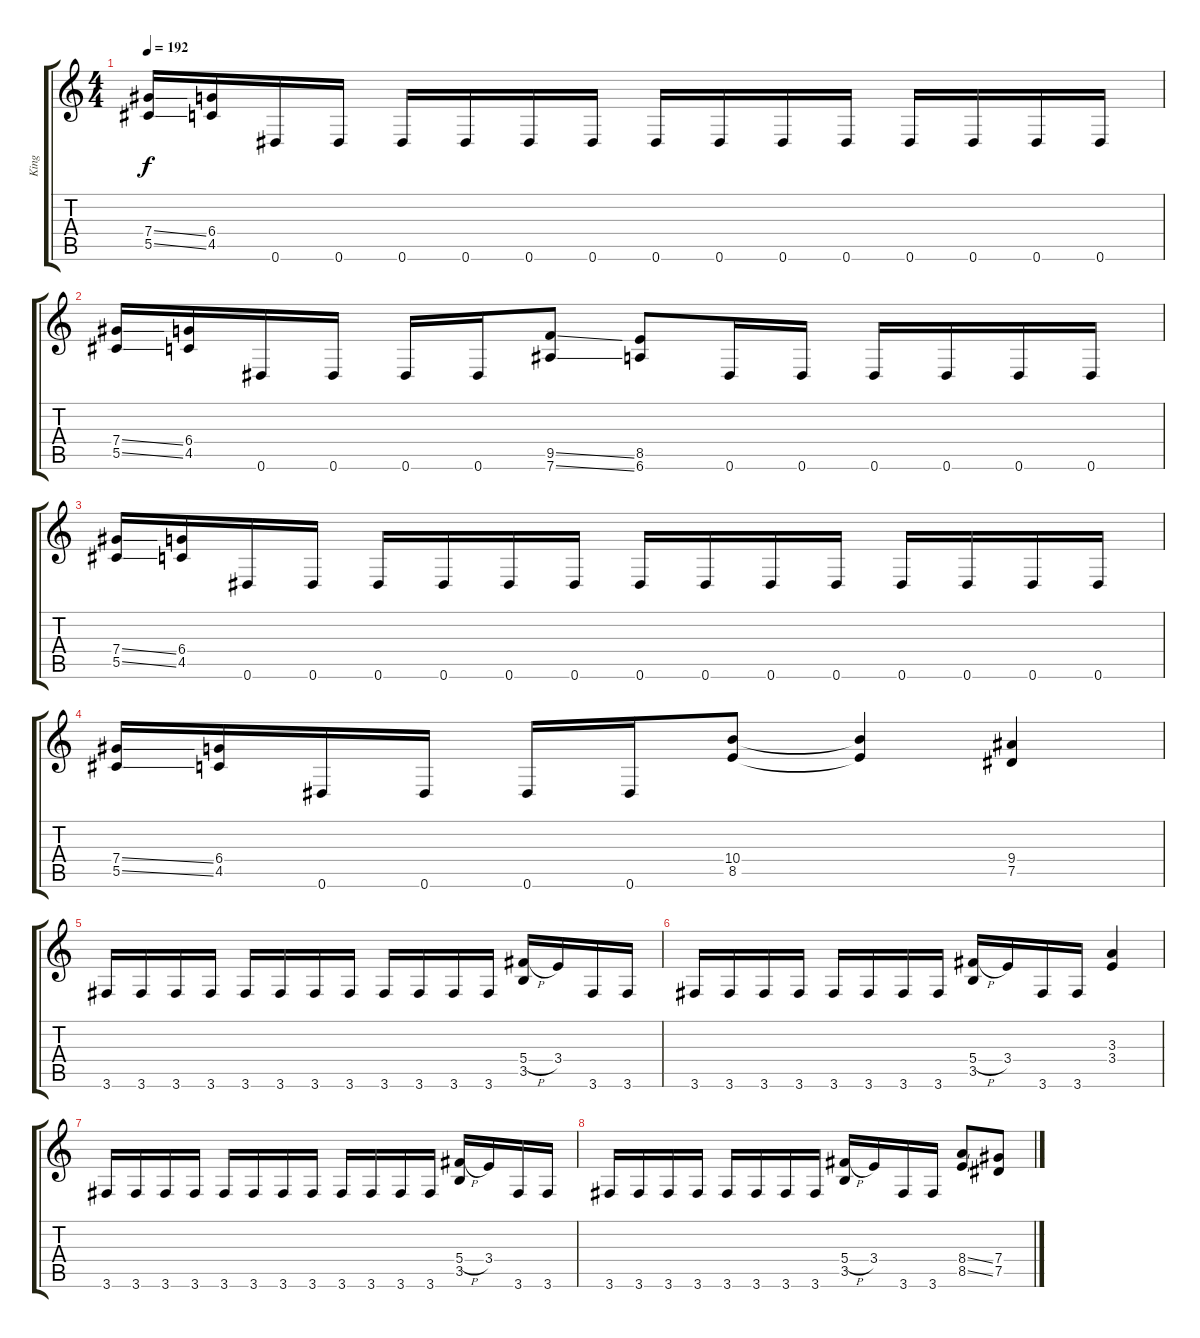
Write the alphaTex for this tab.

\track ("King" "King") {instrument distortionguitar}
\staff {score tabs}
\tuning (Eb4 Bb3 Gb3 Db3 Ab2 Eb2) {hide}
\ts (4 4)
\tempo 192
\clef g2
\ks c
(7.4{ss} 5.5{ss}).16{dy f} (6.4 4.5).16 0.6.16 0.6.16 0.6.16 0.6.16 0.6.16 0.6.16 0.6.16 0.6.16 0.6.16 0.6.16 0.6.16 0.6.16 0.6.16 0.6.16 |
(7.4{ss} 5.5{ss}).16 (6.4 4.5).16 0.6.16 0.6.16 0.6.16 0.6.16 (9.5{ss} 7.6{ss}).8 (8.5 6.6).8 0.6.16 0.6.16 0.6.16 0.6.16 0.6.16 0.6.16 |
(7.4{ss} 5.5{ss}).16 (6.4 4.5).16 0.6.16 0.6.16 0.6.16 0.6.16 0.6.16 0.6.16 0.6.16 0.6.16 0.6.16 0.6.16 0.6.16 0.6.16 0.6.16 0.6.16 |
(7.4{ss} 5.5{ss}).16 (6.4 4.5).16 0.6.16 0.6.16 0.6.16 0.6.16 (10.4 8.5).8 (10.4{t} 8.5{t}).4 (9.4 7.5).4 |
3.6.16 3.6.16 3.6.16 3.6.16 3.6.16 3.6.16 3.6.16 3.6.16 3.6.16 3.6.16 3.6.16 3.6.16 (5.4{h} 3.5).16 3.4.16 3.6.16 3.6.16 |
3.6.16 3.6.16 3.6.16 3.6.16 3.6.16 3.6.16 3.6.16 3.6.16 (5.4{h} 3.5).16 3.4.16 3.6.16 3.6.16 (3.3 3.4).4 |
3.6.16 3.6.16 3.6.16 3.6.16 3.6.16 3.6.16 3.6.16 3.6.16 3.6.16 3.6.16 3.6.16 3.6.16 (5.4{h} 3.5).16 3.4.16 3.6.16 3.6.16 |
3.6.16 3.6.16 3.6.16 3.6.16 3.6.16 3.6.16 3.6.16 3.6.16 (5.4{h} 3.5).16 3.4.16 3.6.16 3.6.16 (8.4{ss} 8.5{ss}).8 (7.4 7.5).8
